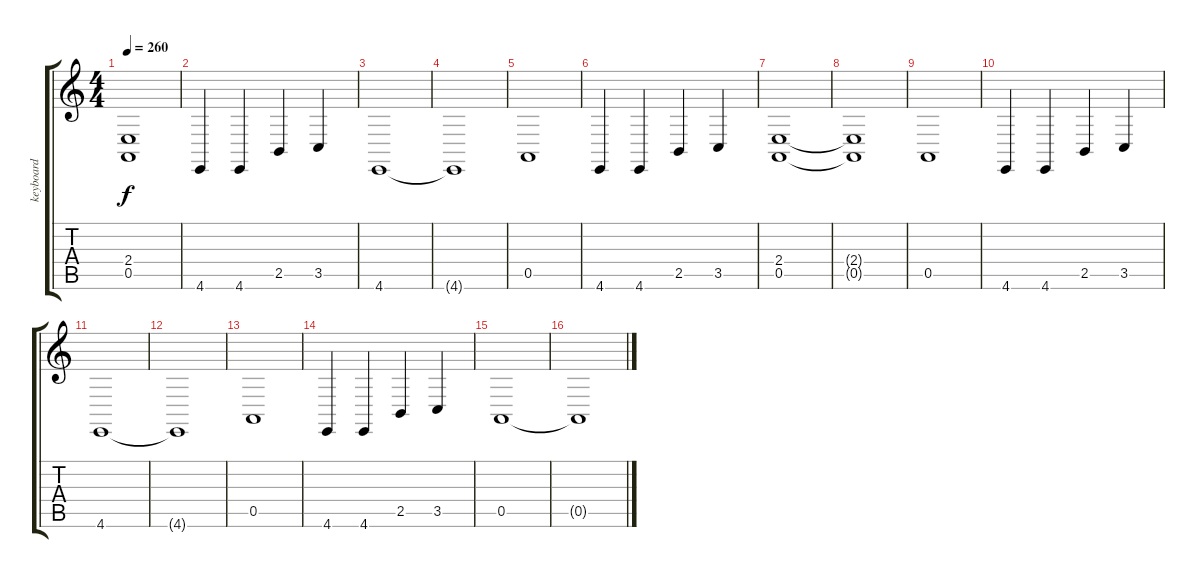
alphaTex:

\track ("keyboard" "keyboard") {instrument harmonica}
\staff {score tabs}
\tuning (E4 B3 G3 D3 A2 C2) {hide}
\ts (4 4)
\tempo 260
\clef g2
\ks c
(2.4 0.5).1{dy f} |
4.6.4 4.6.4 2.5.4 3.5.4 |
4.6.1 |
4.6{t}.1 |
0.5.1 |
4.6.4 4.6.4 2.5.4 3.5.4 |
(2.4 0.5).1 |
(2.4{t} 0.5{t}).1 |
0.5.1 |
4.6.4 4.6.4 2.5.4 3.5.4 |
4.6.1 |
4.6{t}.1 |
0.5.1 |
4.6.4 4.6.4 2.5.4 3.5.4 |
0.5.1 |
0.5{t}.1
